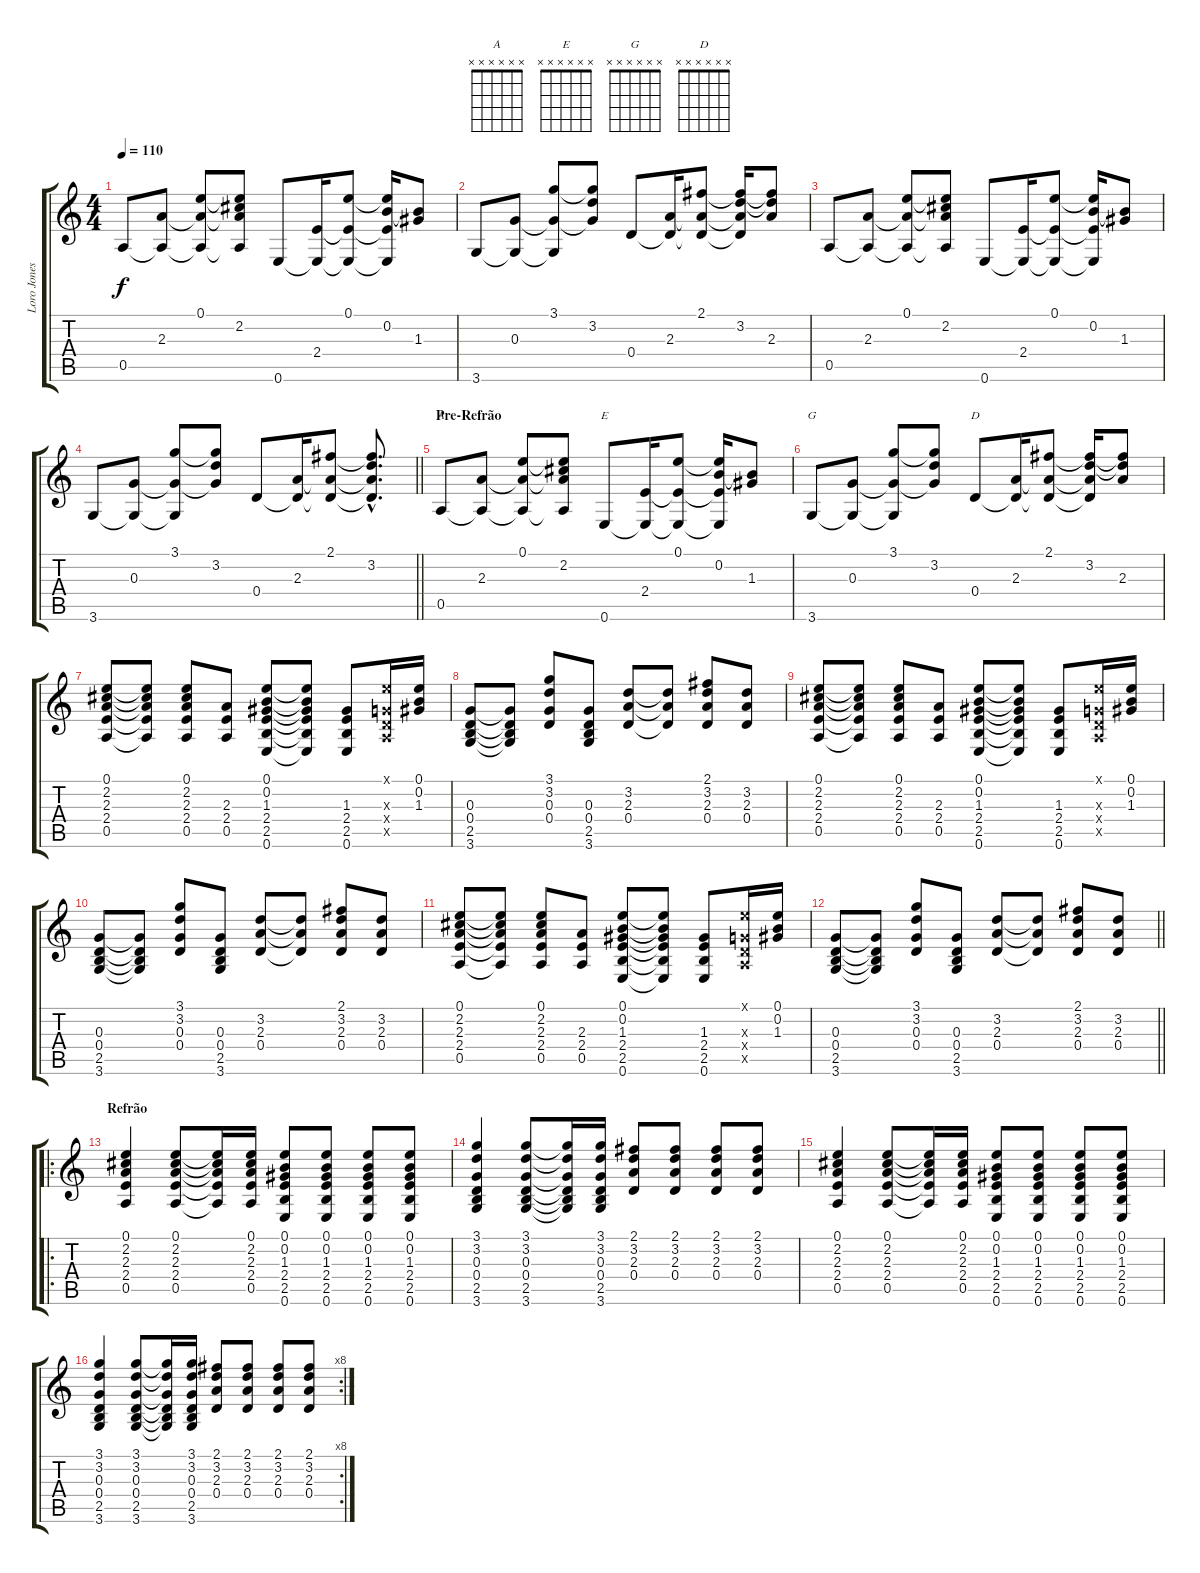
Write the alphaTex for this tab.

\track ("Loro Jones" "Loro Jones") {instrument acousticguitarsteel}
\staff {score tabs}
\tuning (E4 B3 G3 D3 A2 E2) {hide}
\chord ("A" x x x x x x)
\chord ("E" x x x x x x)
\chord ("G" x x x x x x)
\chord ("D" x x x x x x)
\ts (4 4)
\tempo 110
\clef g2
\ks c
0.5.8{dy f} (2.3 0.5{t}).8 (0.1 2.3{t} 0.5{t}).8 (0.1{t} 2.2 2.3{t} 0.5{t}).8 0.6.8 (2.4 0.6{t}).16 (0.1 2.4{t} 0.6{t}).8 (0.1{t} 0.2 2.4{t} 0.6{t}).16 (0.2{t} 1.3).8 |
3.6.8 (0.3 3.6{t}).8 (3.1 0.3{t} 3.6{t}).8 (3.1{t} 3.2 0.3{t}).8 0.4.8 (2.3 0.4{t}).16 (2.1 2.3{t} 0.4{t}).8 (2.1{t} 3.2 2.3{t} 0.4{t}).16 (2.1{t} 3.2{t} 2.3).8 |
0.5.8 (2.3 0.5{t}).8 (0.1 2.3{t} 0.5{t}).8 (0.1{t} 2.2 2.3{t} 0.5{t}).8 0.6.8 (2.4 0.6{t}).16 (0.1 2.4{t} 0.6{t}).8 (0.1{t} 0.2 2.4{t} 0.6{t}).16 (0.2{t} 1.3).8 |
\barLineRight lightlight
3.6.8 (0.3 3.6{t}).8 (3.1 0.3{t} 3.6{t}).8 (3.1{t} 3.2 0.3{t}).8 0.4.8 (2.3 0.4{t}).16 (2.1 2.3{t} 0.4{t}).8 (2.1{hac t} 3.2{hac} 2.3{hac t} 0.4{hac t}).8{d} |
\section ("" "Pre-Refrão")
0.5.8{ch "A"} (2.3 0.5{t}).8 (0.1 2.3{t} 0.5{t}).8 (0.1{t} 2.2 2.3{t} 0.5{t}).8 0.6.8{ch "E"} (2.4 0.6{t}).16 (0.1 2.4{t} 0.6{t}).8 (0.1{t} 0.2 2.4{t} 0.6{t}).16 (0.2{t} 1.3).8 |
3.6.8{ch "G"} (0.3 3.6{t}).8 (3.1 0.3{t} 3.6{t}).8 (3.1{t} 3.2 0.3{t}).8 0.4.8{ch "D"} (2.3 0.4{t}).16 (2.1 2.3{t} 0.4{t}).8 (2.1{t} 3.2 2.3{t} 0.4{t}).16 (2.1{t} 3.2{t} 2.3).8 |
(0.1 2.2 2.3 2.4 0.5).8 (0.1{t} 2.2{t} 2.3{t} 2.4{t} 0.5{t}).8 (0.1 2.2 2.3 2.4 0.5).8 (2.3 2.4 0.5).8 (0.1 0.2 1.3 2.4 2.5 0.6).8 (0.1{t} 0.2{t} 1.3{t} 2.4{t} 2.5{t} 0.6{t}).8 (1.3 2.4 2.5 0.6).8 (0.1{x} 0.3{x} 0.4{x} 0.5{x}).16 (0.1 0.2 1.3).16 |
(0.3 0.4 2.5 3.6).8 (0.3{t} 0.4{t} 2.5{t} 3.6{t}).8 (3.1 3.2 0.3 0.4).8 (0.3 0.4 2.5 3.6).8 (3.2 2.3 0.4).8 (3.2{t} 2.3{t} 0.4{t}).8 (2.1 3.2 2.3 0.4).8 (3.2 2.3 0.4).8 |
(0.1 2.2 2.3 2.4 0.5).8 (0.1{t} 2.2{t} 2.3{t} 2.4{t} 0.5{t}).8 (0.1 2.2 2.3 2.4 0.5).8 (2.3 2.4 0.5).8 (0.1 0.2 1.3 2.4 2.5 0.6).8 (0.1{t} 0.2{t} 1.3{t} 2.4{t} 2.5{t} 0.6{t}).8 (1.3 2.4 2.5 0.6).8 (0.1{x} 0.3{x} 0.4{x} 0.5{x}).16 (0.1 0.2 1.3).16 |
(0.3 0.4 2.5 3.6).8 (0.3{t} 0.4{t} 2.5{t} 3.6{t}).8 (3.1 3.2 0.3 0.4).8 (0.3 0.4 2.5 3.6).8 (3.2 2.3 0.4).8 (3.2{t} 2.3{t} 0.4{t}).8 (2.1 3.2 2.3 0.4).8 (3.2 2.3 0.4).8 |
(0.1 2.2 2.3 2.4 0.5).8 (0.1{t} 2.2{t} 2.3{t} 2.4{t} 0.5{t}).8 (0.1 2.2 2.3 2.4 0.5).8 (2.3 2.4 0.5).8 (0.1 0.2 1.3 2.4 2.5 0.6).8 (0.1{t} 0.2{t} 1.3{t} 2.4{t} 2.5{t} 0.6{t}).8 (1.3 2.4 2.5 0.6).8 (0.1{x} 0.3{x} 0.4{x} 0.5{x}).16 (0.1 0.2 1.3).16 |
\barLineRight lightlight
(0.3 0.4 2.5 3.6).8 (0.3{t} 0.4{t} 2.5{t} 3.6{t}).8 (3.1 3.2 0.3 0.4).8 (0.3 0.4 2.5 3.6).8 (3.2 2.3 0.4).8 (3.2{t} 2.3{t} 0.4{t}).8 (2.1 3.2 2.3 0.4).8 (3.2 2.3 0.4).8 |
\ro
\section ("" "Refrão")
(0.1 2.2 2.3 2.4 0.5).4 (0.1 2.2 2.3 2.4 0.5).8 (0.1{t} 2.2{t} 2.3{t} 2.4{t} 0.5{t}).16 (0.1 2.2 2.3 2.4 0.5).16 (0.1 0.2 1.3 2.4 2.5 0.6).8 (0.1 0.2 1.3 2.4 2.5 0.6).8 (0.1 0.2 1.3 2.4 2.5 0.6).8 (0.1 0.2 1.3 2.4 2.5 0.6).8 |
(3.1 3.2 0.3 0.4 2.5 3.6).4 (3.1 3.2 0.3 0.4 2.5 3.6).8 (3.1{t} 3.2{t} 0.3{t} 0.4{t} 2.5{t} 3.6{t}).16 (3.1 3.2 0.3 0.4 2.5 3.6).16 (2.1 3.2 2.3 0.4).8 (2.1 3.2 2.3 0.4).8 (2.1 3.2 2.3 0.4).8 (2.1 3.2 2.3 0.4).8 |
(0.1 2.2 2.3 2.4 0.5).4 (0.1 2.2 2.3 2.4 0.5).8 (0.1{t} 2.2{t} 2.3{t} 2.4{t} 0.5{t}).16 (0.1 2.2 2.3 2.4 0.5).16 (0.1 0.2 1.3 2.4 2.5 0.6).8 (0.1 0.2 1.3 2.4 2.5 0.6).8 (0.1 0.2 1.3 2.4 2.5 0.6).8 (0.1 0.2 1.3 2.4 2.5 0.6).8 |
\rc 8
(3.1 3.2 0.3 0.4 2.5 3.6).4 (3.1 3.2 0.3 0.4 2.5 3.6).8 (3.1{t} 3.2{t} 0.3{t} 0.4{t} 2.5{t} 3.6{t}).16 (3.1 3.2 0.3 0.4 2.5 3.6).16 (2.1 3.2 2.3 0.4).8 (2.1 3.2 2.3 0.4).8 (2.1 3.2 2.3 0.4).8 (2.1 3.2 2.3 0.4).8
